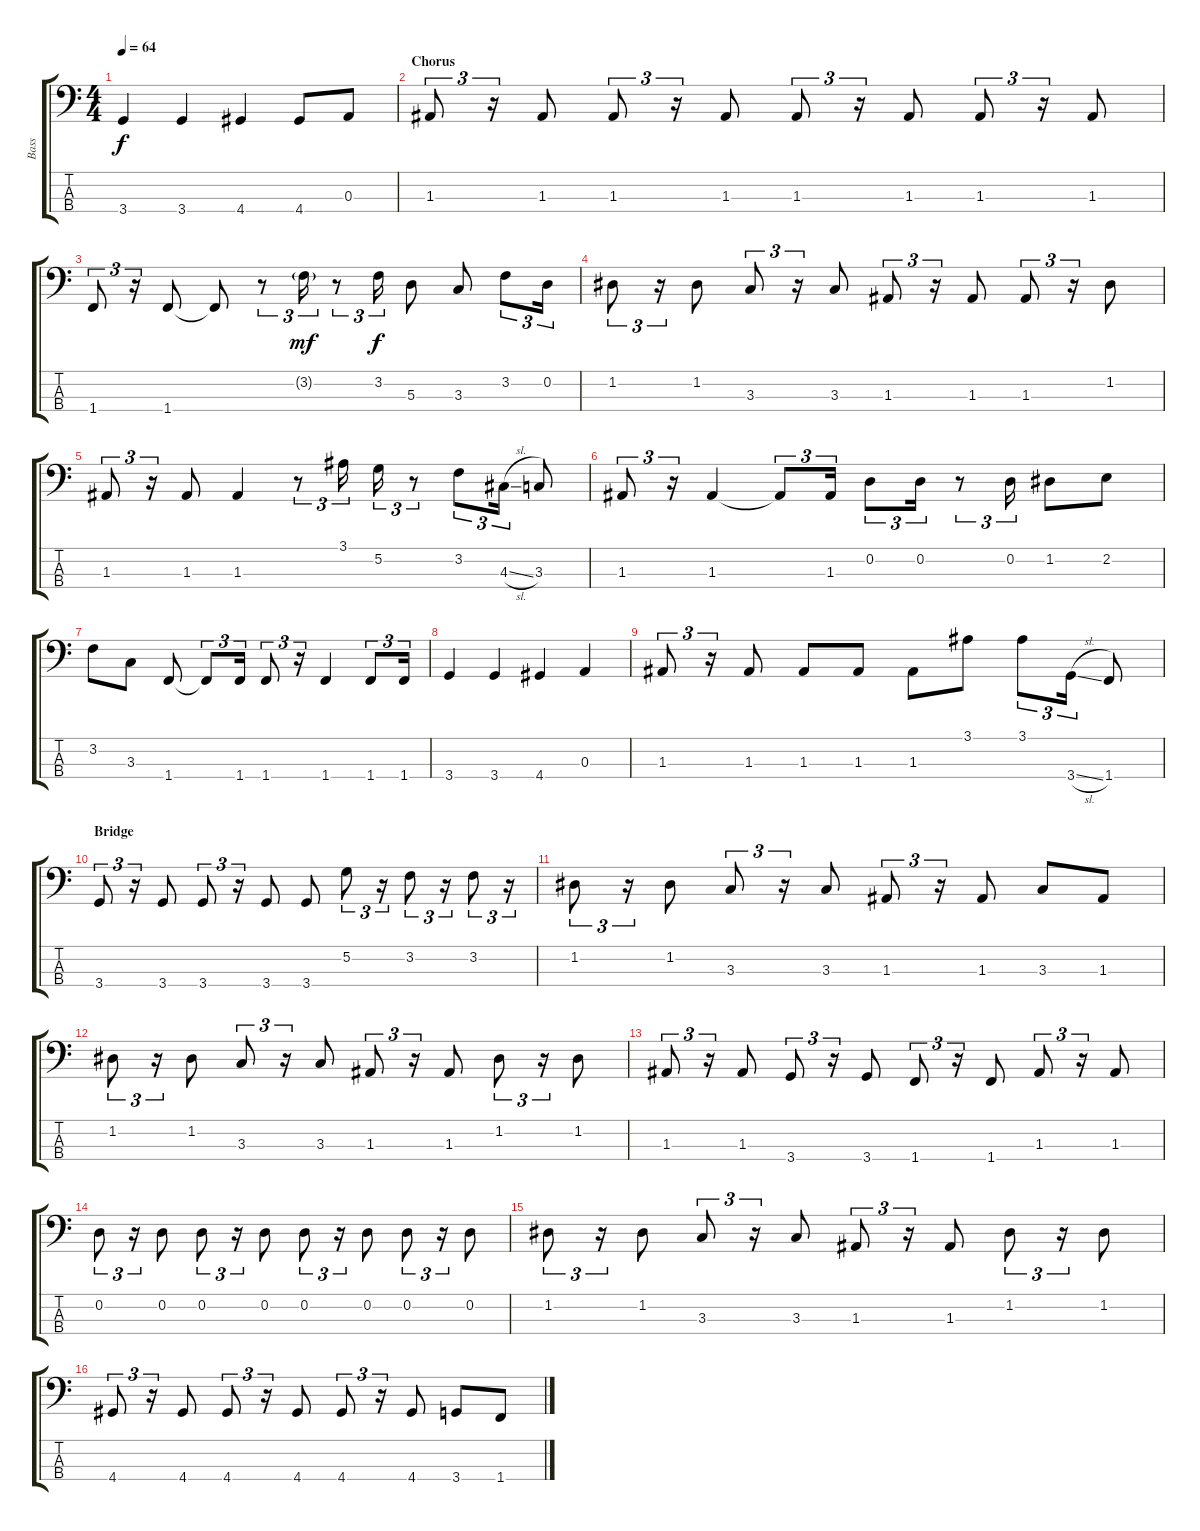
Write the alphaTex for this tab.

\track ("Bass" "Bass") {instrument electricbassfinger}
\staff {score tabs}
\tuning (G2 D2 A1 E1) {hide}
\ts (4 4)
\tempo 64
\clef f4
\ks c
3.4.4{dy f} 3.4.4 4.4.4 4.4.8 0.3.8 |
\section ("" "Chorus")
1.3.8{tu (3 2)} r.16{tu (3 2)} 1.3.8 1.3.8{tu (3 2)} r.16{tu (3 2)} 1.3.8 1.3.8{tu (3 2)} r.16{tu (3 2)} 1.3.8 1.3.8{tu (3 2)} r.16{tu (3 2)} 1.3.8 |
1.4.8{tu (3 2)} r.16{tu (3 2)} 1.4.8 1.4{t}.8 r.8{tu (3 2)} 3.2{g}.16{tu (3 2) dy mf} r.8{tu (3 2)} 3.2.16{tu (3 2) dy f} 5.3.8 3.3.8 3.2.8{tu (3 2)} 0.2.16{tu (3 2)} |
1.2.8{tu (3 2)} r.16{tu (3 2)} 1.2.8 3.3.8{tu (3 2)} r.16{tu (3 2)} 3.3.8 1.3.8{tu (3 2)} r.16{tu (3 2)} 1.3.8 1.3.8{tu (3 2)} r.16{tu (3 2)} 1.2.8 |
1.3.8{tu (3 2)} r.16{tu (3 2)} 1.3.8 1.3.4 r.8{tu (3 2)} 3.1.16{tu (3 2)} 5.2.16{tu (3 2)} r.8{tu (3 2)} 3.2.8{tu (3 2)} 4.3{sl}.16{tu (3 2)} 3.3.8 |
1.3.8{tu (3 2)} r.16{tu (3 2)} 1.3.4 1.3{t}.8{tu (3 2)} 1.3.16{tu (3 2)} 0.2.8{tu (3 2)} 0.2.16{tu (3 2)} r.8{tu (3 2)} 0.2.16{tu (3 2)} 1.2.8 2.2.8 |
3.2.8 3.3.8 1.4.8 1.4{t}.8{tu (3 2)} 1.4.16{tu (3 2)} 1.4.8{tu (3 2)} r.16{tu (3 2)} 1.4.4 1.4.8{tu (3 2)} 1.4.16{tu (3 2)} |
3.4.4 3.4.4 4.4.4 0.3.4 |
1.3.8{tu (3 2)} r.16{tu (3 2)} 1.3.8 1.3.8 1.3.8 1.3.8 3.1.8 3.1.8{tu (3 2)} 3.4{sl}.16{tu (3 2)} 1.4.8 |
\section ("" "Bridge")
3.4.8{tu (3 2)} r.16{tu (3 2)} 3.4.8 3.4.8{tu (3 2)} r.16{tu (3 2)} 3.4.8 3.4.8 5.2.8{tu (3 2)} r.16{tu (3 2)} 3.2.8{tu (3 2)} r.16{tu (3 2)} 3.2.8{tu (3 2)} r.16{tu (3 2)} |
1.2.8{tu (3 2)} r.16{tu (3 2)} 1.2.8 3.3.8{tu (3 2)} r.16{tu (3 2)} 3.3.8 1.3.8{tu (3 2)} r.16{tu (3 2)} 1.3.8 3.3.8 1.3.8 |
1.2.8{tu (3 2)} r.16{tu (3 2)} 1.2.8 3.3.8{tu (3 2)} r.16{tu (3 2)} 3.3.8 1.3.8{tu (3 2)} r.16{tu (3 2)} 1.3.8 1.2.8{tu (3 2)} r.16{tu (3 2)} 1.2.8 |
1.3.8{tu (3 2)} r.16{tu (3 2)} 1.3.8 3.4.8{tu (3 2)} r.16{tu (3 2)} 3.4.8 1.4.8{tu (3 2)} r.16{tu (3 2)} 1.4.8 1.3.8{tu (3 2)} r.16{tu (3 2)} 1.3.8 |
0.2.8{tu (3 2)} r.16{tu (3 2)} 0.2.8 0.2.8{tu (3 2)} r.16{tu (3 2)} 0.2.8 0.2.8{tu (3 2)} r.16{tu (3 2)} 0.2.8 0.2.8{tu (3 2)} r.16{tu (3 2)} 0.2.8 |
1.2.8{tu (3 2)} r.16{tu (3 2)} 1.2.8 3.3.8{tu (3 2)} r.16{tu (3 2)} 3.3.8 1.3.8{tu (3 2)} r.16{tu (3 2)} 1.3.8 1.2.8{tu (3 2)} r.16{tu (3 2)} 1.2.8 |
4.4.8{tu (3 2)} r.16{tu (3 2)} 4.4.8 4.4.8{tu (3 2)} r.16{tu (3 2)} 4.4.8 4.4.8{tu (3 2)} r.16{tu (3 2)} 4.4.8 3.4.8 1.4.8
